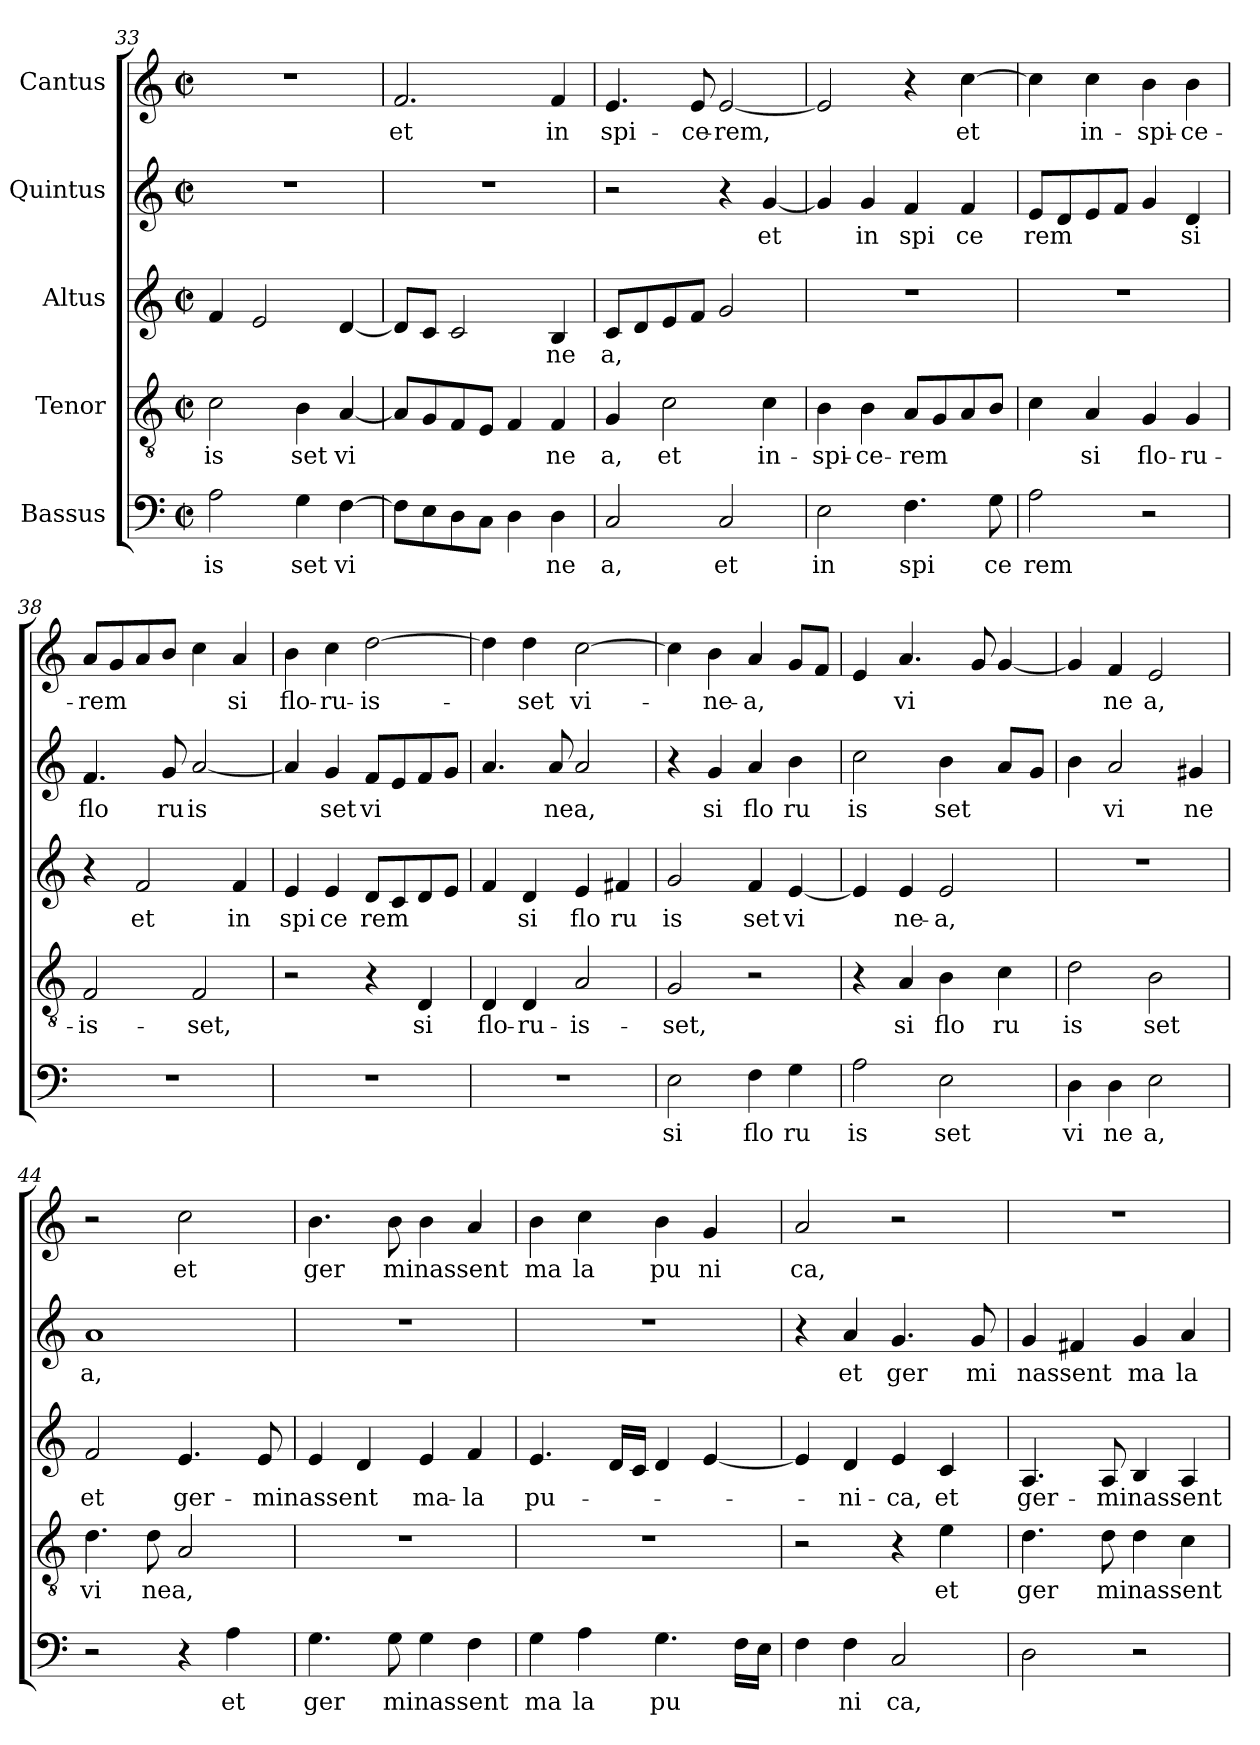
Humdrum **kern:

**kern	**text	**kern	**text	**kern	**text	**kern	**text	**kern	**text
*part5	*part5	*part4	*part4	*part3	*part3	*part2	*part2	*part1	*part1
*staff5	*staff5	*staff4	*staff4	*staff3	*staff3	*staff2	*staff2	*staff1	*staff1
*I"Bassus	*	*I"Tenor	*	*I"Altus	*	*I"Quintus	*	*I"Cantus	*
*clefF4	*	*clefGv2	*	*clefG2	*	*clefG2	*	*clefG2	*
*M2/2	*	*M2/2	*	*M2/2	*	*M2/2	*	*M2/2	*
*met(c|)	*	*met(c|)	*	*met(c|)	*	*met(c|)	*	*met(c|)	*
=33	=33	=33	=33	=33	=33	=33	=33	=33	=33
!	!LO:LY:b:cj	!	!LO:LY:b:cj	!	!	!	!	!	!
2A\	is	2c\	is	4f/	.	1r	.	1r	.
.	.	.	.	2e/	.	.	.	.	.
!	!LO:LY:b:cj	!	!LO:LY:b:cj	!	!	!	!	!	!
4G\	set	4B\	set	.	.	.	.	.	.
!	!LO:LY:b:cj	!	!LO:LY:b:cj	!	!	!	!	!	!
[>4F\	vi	[<4A/	vi	[<4d/	.	.	.	.	.
=34	=34	=34	=34	=34	=34	=34	=34	=34	=34
!	!	!	!	!	!	!	!	!	!LO:LY:b:cj
8F\L]	.	8A/L]	.	8d/L]	.	1r	.	2.f/	et
8E\	.	8G/	.	8c/J	.	.	.	.	.
8D\	.	8F/	.	2c/	.	.	.	.	.
8C\J	.	8E/J	.	.	.	.	.	.	.
4D\	.	4F/	.	.	.	.	.	.	.
!	!LO:LY:b:cj	!	!LO:LY:b:cj	!	!LO:LY:b:cj	!	!	!	!LO:LY:b:cj
4D\	ne	4F/	ne	4B/	ne	.	.	4f/	in
!!LO:LB:g=z
=35	=35	=35	=35	=35	=35	=35	=35	=35	=35
!	!LO:LY:b:cj	!	!LO:LY:b:cj	!	!LO:LY:b:cj	!	!	!	!LO:LY:b:cj
2C/	a,	4G/	a,	8c/L	a,	2r	.	4.e/	spi-
.	.	.	.	8d/	.	.	.	.	.
!	!	!	!LO:LY:b:cj	!	!	!	!	!	!
.	.	2c\	et	8e/	.	.	.	.	.
!	!	!	!	!	!	!	!	!	!LO:LY:b:cj
.	.	.	.	8f/J	.	.	.	8e/	-ce-
!	!LO:LY:b:cj	!	!	!	!	!	!	!	!LO:LY:b
2C/	et	.	.	2g/	.	4r	.	[<2e/	-rem,
!	!	!	!LO:LY:b:cj	!	!	!	!LO:LY:b:cj	!	!
.	.	4c\	in-	.	.	[<4g/	et	.	.
=36	=36	=36	=36	=36	=36	=36	=36	=36	=36
!	!LO:LY:b:cj	!	!LO:LY:b:cj	!	!	!	!	!	!
2E\	in	4B\	-spi-	1r	.	4g/]	.	2e/]	.
!	!	!	!LO:LY:b:cj	!	!	!	!LO:LY:b:cj	!	!
.	.	4B\	-ce-	.	.	4g/	in	.	.
!	!LO:LY:b:cj	!	!LO:LY:b	!	!	!	!LO:LY:b:cj	!	!
4.F\	spi	8A/L	-rem	.	.	4f/	spi	4r	.
.	.	8G/	.	.	.	.	.	.	.
!	!	!	!	!	!	!	!LO:LY:b:cj	!	!LO:LY:b:cj
.	.	8A/	.	.	.	4f/	ce	[>4cc\	et
!	!LO:LY:b:cj	!	!	!	!	!	!	!	!
8G\	ce	8B/J	.	.	.	.	.	.	.
=37	=37	=37	=37	=37	=37	=37	=37	=37	=37
!	!LO:LY:b:cj	!	!	!	!	!	!LO:LY:b	!	!
2A\	rem	4c\	.	1r	.	8e/L	rem	4cc\]	.
.	.	.	.	.	.	8d/	.	.	.
!	!	!	!LO:LY:b:cj	!	!	!	!	!	!LO:LY:b:cj
.	.	4A/	si	.	.	8e/	.	4cc\	in-
.	.	.	.	.	.	8f/J	.	.	.
!	!	!	!LO:LY:b:cj	!	!	!	!	!	!LO:LY:b:cj
2r	.	4G/	flo-	.	.	4g/	.	4b\	-spi-
!	!	!	!LO:LY:b:cj	!	!	!	!LO:LY:b:cj	!	!LO:LY:b:cj
.	.	4G/	-ru-	.	.	4d/	si	4b\	-ce-
=38	=38	=38	=38	=38	=38	=38	=38	=38	=38
!	!	!	!LO:LY:b:cj	!	!	!	!LO:LY:b:cj	!	!LO:LY:b
1r	.	2F/	-is-	4r	.	4.f/	flo	8a/L	-rem
.	.	.	.	.	.	.	.	8g/	.
!	!	!	!	!	!LO:LY:b:cj	!	!	!	!
.	.	.	.	2f/	et	.	.	8a/	.
!	!	!	!	!	!	!	!LO:LY:b:cj	!	!
.	.	.	.	.	.	8g/	ru	8b/J	.
!	!	!	!LO:LY:b:cj	!	!	!	!LO:LY:b:cj	!	!
.	.	2F/	-set,	.	.	[<2a/	is	4cc\	.
!	!	!	!	!	!LO:LY:b:cj	!	!	!	!LO:LY:b:cj
.	.	.	.	4f/	in	.	.	4a/	si
=39	=39	=39	=39	=39	=39	=39	=39	=39	=39
!	!	!	!	!	!LO:LY:b:cj	!	!	!	!LO:LY:b:cj
1r	.	2r	.	4e/	spi	4a/]	.	4b\	flo-
!	!	!	!	!	!LO:LY:b:cj	!	!LO:LY:b:cj	!	!LO:LY:b:cj
.	.	.	.	4e/	ce	4g/	set	4cc\	-ru-
!	!	!	!	!	!LO:LY:b	!	!LO:LY:b:cj	!	!LO:LY:b:cj
.	.	4r	.	8d/L	rem	8f/L	vi	[>2dd\	-is-
.	.	.	.	8c/	.	8e/	.	.	.
!	!	!	!LO:LY:b:cj	!	!	!	!	!	!
.	.	4D/	si	8d/	.	8f/	.	.	.
.	.	.	.	8e/J	.	8g/J	.	.	.
=40	=40	=40	=40	=40	=40	=40	=40	=40	=40
!	!	!	!LO:LY:b:cj	!	!	!	!	!	!
1r	.	4D/	flo-	4f/	.	4.a/	.	4dd\]	.
!	!	!	!LO:LY:b:cj	!	!LO:LY:b:cj	!	!	!	!LO:LY:b:cj
.	.	4D/	-ru-	4d/	si	.	.	4dd\	-set
!	!	!	!	!	!	!	!LO:LY:b:cj	!	!
.	.	.	.	.	.	8a/	nea,	.	.
!	!	!	!LO:LY:b:cj	!	!LO:LY:b:cj	!	!	!	!LO:LY:b:cj
.	.	2A/	-is-	4e/	flo	2a/	.	[>2cc\	vi-
!	!	!	!	!	!LO:LY:b:cj	!	!	!	!
.	.	.	.	4f#X/	ru	.	.	.	.
=41	=41	=41	=41	=41	=41	=41	=41	=41	=41
!	!LO:LY:b:cj	!	!LO:LY:b:cj	!	!LO:LY:b:cj	!	!	!	!
2E\	si	2G/	-set,	2g/	is	4r	.	4cc\]	.
!	!	!	!	!	!	!	!LO:LY:b:cj	!	!LO:LY:b:cj
.	.	.	.	.	.	4g/	si	4b\	-ne-
!	!LO:LY:b:cj	!	!	!	!LO:LY:b:cj	!	!LO:LY:b:cj	!	!LO:LY:b:cj
4F\	flo	2r	.	4f/	set	4a/	flo	4a/	-a,
!	!LO:LY:b:cj	!	!	!	!LO:LY:b:cj	!	!LO:LY:b:cj	!	!
4G\	ru	.	.	[>4e/	vi	4b\	ru	8g/L	.
.	.	.	.	.	.	.	.	8f/J	.
!!LO:PB:g=z
=42	=42	=42	=42	=42	=42	=42	=42	=42	=42
!	!LO:LY:b:cj	!	!	!	!	!	!LO:LY:b:cj	!	!
*	*	*	*	*	*	*^	*	*	*
2A\	is	4r	.	4e/]	.	2cc\	64ryy	is	4e/	.
.	.	.	.	.	.	.	2ryy	.	.	.
!	!	!	!LO:LY:b:cj	!	!LO:LY:b:cj	!	!	!	!	!LO:LY:b:cj
.	.	4A/	si	4e/	ne-	.	.	.	4.a/	vi
!	!LO:LY:b:cj	!	!LO:LY:b:cj	!	!LO:LY:b:cj	!	!	!LO:LY:b	!	!
2E\	set	4B\	flo	2e/	-a,	4b\	.	set	.	.
.	.	.	.	.	.	.	4ryy	.	.	.
.	.	.	.	.	.	.	.	.	8g/	.
!	!	!	!LO:LY:b:cj	!	!	!	!	!	!	!
.	.	4c\	ru	.	.	8a/L	.	.	[<4g/	.
.	.	.	.	.	.	.	8...ryy	.	.	.
.	.	.	.	.	.	8g/J	.	.	.	.
=43	=43	=43	=43	=43	=43	=43	=43	=43	=43	=43
!	!LO:LY:b:cj	!	!LO:LY:b:cj	!	!	!	!	!	!	!
*	*	*	*	*	*	*v	*v	*	*	*
4D\	vi	2d\	is	1r	.	4b\	.	4g/]	.
!	!LO:LY:b:cj	!	!	!	!	!	!LO:LY:b:cj	!	!LO:LY:b:cj
4D\	ne	.	.	.	.	2a/	vi	4f/	ne
!	!LO:LY:b:cj	!	!LO:LY:b:cj	!	!	!	!	!	!LO:LY:b:cj
2E\	a,	2B\	set	.	.	.	.	2e/	a,
!	!	!	!	!	!	!	!LO:LY:b:cj	!	!
.	.	.	.	.	.	4g#X/	ne	.	.
=44	=44	=44	=44	=44	=44	=44	=44	=44	=44
!	!	!	!LO:LY:b:cj	!	!LO:LY:b:cj	!	!LO:LY:b:cj	!	!
2r	.	4.d\	vi	2f/	et	1a	a,	2r	.
!	!	!	!LO:LY:b:cj	!	!	!	!	!	!
.	.	8d\	nea,	.	.	.	.	.	.
!	!	!	!	!	!LO:LY:b:cj	!	!	!	!LO:LY:b:cj
4r	.	2A/	.	4.e/	ger-	.	.	2cc\	et
!	!LO:LY:b:cj	!	!	!	!	!	!	!	!
4A\	et	.	.	.	.	.	.	.	.
!	!	!	!	!	!LO:LY:b	!	!	!	!
.	.	.	.	8e/	-minassent	.	.	.	.
=45	=45	=45	=45	=45	=45	=45	=45	=45	=45
!	!LO:LY:b:cj	!	!	!	!	!	!	!	!LO:LY:b:cj
4.G\	ger	1r	.	4e/	.	1r	.	4.b\	ger
.	.	.	.	4d/	.	.	.	.	.
!	!LO:LY:b	!	!	!	!	!	!	!	!LO:LY:b
8G\	minassent	.	.	.	.	.	.	8b\	minassent
!	!	!	!	!	!LO:LY:b:cj	!	!	!	!
4G\	.	.	.	4e/	ma-	.	.	4b\	.
!	!	!	!	!	!LO:LY:b:cj	!	!	!	!
4F\	.	.	.	4f/	-la	.	.	4a/	.
=46	=46	=46	=46	=46	=46	=46	=46	=46	=46
!	!LO:LY:b:cj	!	!	!	!LO:LY:b	!	!	!	!LO:LY:b:cj
4G\	ma	1r	.	4.e/	pu-	1r	.	4b\	ma
!	!LO:LY:b:cj	!	!	!	!	!	!	!	!LO:LY:b:cj
4A\	la	.	.	.	.	.	.	4cc\	la
.	.	.	.	16d/L	.	.	.	.	.
.	.	.	.	16c/J	.	.	.	.	.
!	!LO:LY:b	!	!	!	!	!	!	!	!LO:LY:b:cj
4.G\	pu	.	.	4d/	.	.	.	4b\	pu
!	!	!	!	!	!	!	!	!	!LO:LY:b:cj
.	.	.	.	[<4e/	.	.	.	4g/	ni
16F\L	.	.	.	.	.	.	.	.	.
16E\J	.	.	.	.	.	.	.	.	.
=47	=47	=47	=47	=47	=47	=47	=47	=47	=47
!	!	!	!	!	!	!	!	!	!LO:LY:b:cj
4F\	.	2r	.	4e/]	.	4r	.	2a/	ca,
!	!LO:LY:b:cj	!	!	!	!LO:LY:b:cj	!	!LO:LY:b:cj	!	!
4F\	ni	.	.	4d/	-ni-	4a/	et	.	.
!	!LO:LY:b	!	!	!	!LO:LY:b:cj	!	!LO:LY:b:cj	!	!
2C/	ca,	4r	.	4e/	-ca,	4.g/	ger	2r	.
!	!	!	!LO:LY:b:cj	!	!LO:LY:b:cj	!	!	!	!
.	.	4e\	et	4c/	et	.	.	.	.
!	!	!	!	!	!	!	!LO:LY:b:cj	!	!
.	.	.	.	.	.	8g/	mi	.	.
=48	=48	=48	=48	=48	=48	=48	=48	=48	=48
!	!	!	!LO:LY:b:cj	!	!LO:LY:b:cj	!	!LO:LY:b	!	!
2D\	.	4.d\	ger	4.A/	ger-	4g/	nassent	1r	.
.	.	.	.	.	.	4f#X/	.	.	.
!	!	!	!LO:LY:b	!	!LO:LY:b	!	!	!	!
.	.	8d\	minassent	8A/	-minassent	.	.	.	.
!	!	!	!	!	!	!	!LO:LY:b:cj	!	!
2r	.	4d\	.	4B/	.	4g/	ma	.	.
!	!	!	!	!	!	!	!LO:LY:b:cj	!	!
.	.	4c\	.	4A/	.	4a/	la	.	.
=	=	=	=	=	=	=	=	=	=
*-	*-	*-	*-	*-	*-	*-	*-	*-	*-
